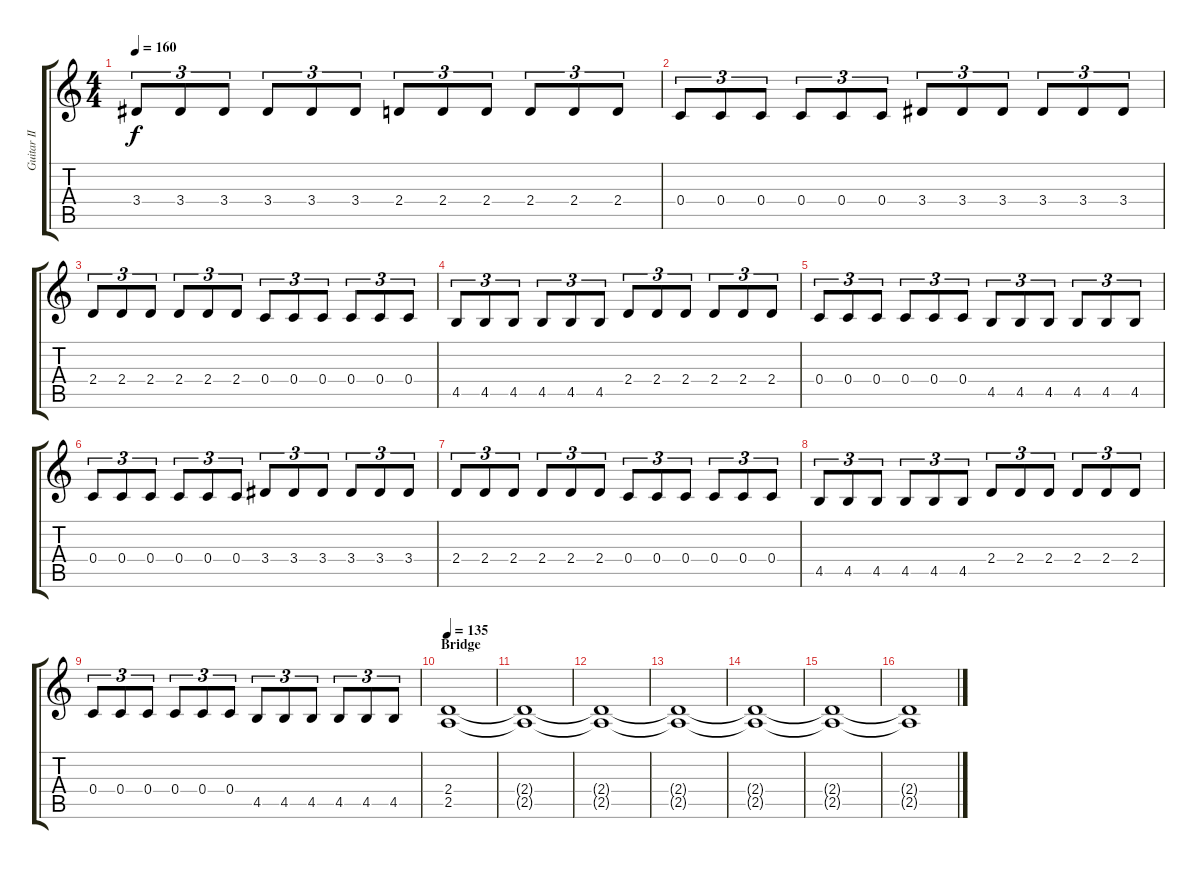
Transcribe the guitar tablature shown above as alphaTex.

\track ("Guitar II" "Guitar II") {instrument distortionguitar}
\staff {score tabs}
\tuning (D4 A3 F3 C3 G2 D2) {hide}
\ts (4 4)
\tempo 160
\clef g2
\ks c
3.4.8{tu (3 2) dy f} 3.4.8{tu (3 2)} 3.4.8{tu (3 2)} 3.4.8{tu (3 2)} 3.4.8{tu (3 2)} 3.4.8{tu (3 2)} 2.4.8{tu (3 2)} 2.4.8{tu (3 2)} 2.4.8{tu (3 2)} 2.4.8{tu (3 2)} 2.4.8{tu (3 2)} 2.4.8{tu (3 2)} |
0.4.8{tu (3 2)} 0.4.8{tu (3 2)} 0.4.8{tu (3 2)} 0.4.8{tu (3 2)} 0.4.8{tu (3 2)} 0.4.8{tu (3 2)} 3.4.8{tu (3 2)} 3.4.8{tu (3 2)} 3.4.8{tu (3 2)} 3.4.8{tu (3 2)} 3.4.8{tu (3 2)} 3.4.8{tu (3 2)} |
2.4.8{tu (3 2)} 2.4.8{tu (3 2)} 2.4.8{tu (3 2)} 2.4.8{tu (3 2)} 2.4.8{tu (3 2)} 2.4.8{tu (3 2)} 0.4.8{tu (3 2)} 0.4.8{tu (3 2)} 0.4.8{tu (3 2)} 0.4.8{tu (3 2)} 0.4.8{tu (3 2)} 0.4.8{tu (3 2)} |
4.5.8{tu (3 2)} 4.5.8{tu (3 2)} 4.5.8{tu (3 2)} 4.5.8{tu (3 2)} 4.5.8{tu (3 2)} 4.5.8{tu (3 2)} 2.4.8{tu (3 2)} 2.4.8{tu (3 2)} 2.4.8{tu (3 2)} 2.4.8{tu (3 2)} 2.4.8{tu (3 2)} 2.4.8{tu (3 2)} |
0.4.8{tu (3 2)} 0.4.8{tu (3 2)} 0.4.8{tu (3 2)} 0.4.8{tu (3 2)} 0.4.8{tu (3 2)} 0.4.8{tu (3 2)} 4.5.8{tu (3 2)} 4.5.8{tu (3 2)} 4.5.8{tu (3 2)} 4.5.8{tu (3 2)} 4.5.8{tu (3 2)} 4.5.8{tu (3 2)} |
0.4.8{tu (3 2)} 0.4.8{tu (3 2)} 0.4.8{tu (3 2)} 0.4.8{tu (3 2)} 0.4.8{tu (3 2)} 0.4.8{tu (3 2)} 3.4.8{tu (3 2)} 3.4.8{tu (3 2)} 3.4.8{tu (3 2)} 3.4.8{tu (3 2)} 3.4.8{tu (3 2)} 3.4.8{tu (3 2)} |
2.4.8{tu (3 2)} 2.4.8{tu (3 2)} 2.4.8{tu (3 2)} 2.4.8{tu (3 2)} 2.4.8{tu (3 2)} 2.4.8{tu (3 2)} 0.4.8{tu (3 2)} 0.4.8{tu (3 2)} 0.4.8{tu (3 2)} 0.4.8{tu (3 2)} 0.4.8{tu (3 2)} 0.4.8{tu (3 2)} |
4.5.8{tu (3 2)} 4.5.8{tu (3 2)} 4.5.8{tu (3 2)} 4.5.8{tu (3 2)} 4.5.8{tu (3 2)} 4.5.8{tu (3 2)} 2.4.8{tu (3 2)} 2.4.8{tu (3 2)} 2.4.8{tu (3 2)} 2.4.8{tu (3 2)} 2.4.8{tu (3 2)} 2.4.8{tu (3 2)} |
0.4.8{tu (3 2)} 0.4.8{tu (3 2)} 0.4.8{tu (3 2)} 0.4.8{tu (3 2)} 0.4.8{tu (3 2)} 0.4.8{tu (3 2)} 4.5.8{tu (3 2)} 4.5.8{tu (3 2)} 4.5.8{tu (3 2)} 4.5.8{tu (3 2)} 4.5.8{tu (3 2)} 4.5.8{tu (3 2)} |
\section ("" "Bridge")
\tempo 135
(2.4 2.5).1 |
(2.4{t} 2.5{t}).1{volume 13} |
(2.4{t} 2.5{t}).1{volume 12} |
(2.4{t} 2.5{t}).1{volume 11} |
(2.4{t} 2.5{t}).1{volume 10} |
(2.4{t} 2.5{t}).1{volume 9} |
(2.4{t} 2.5{t}).1{volume 8}
